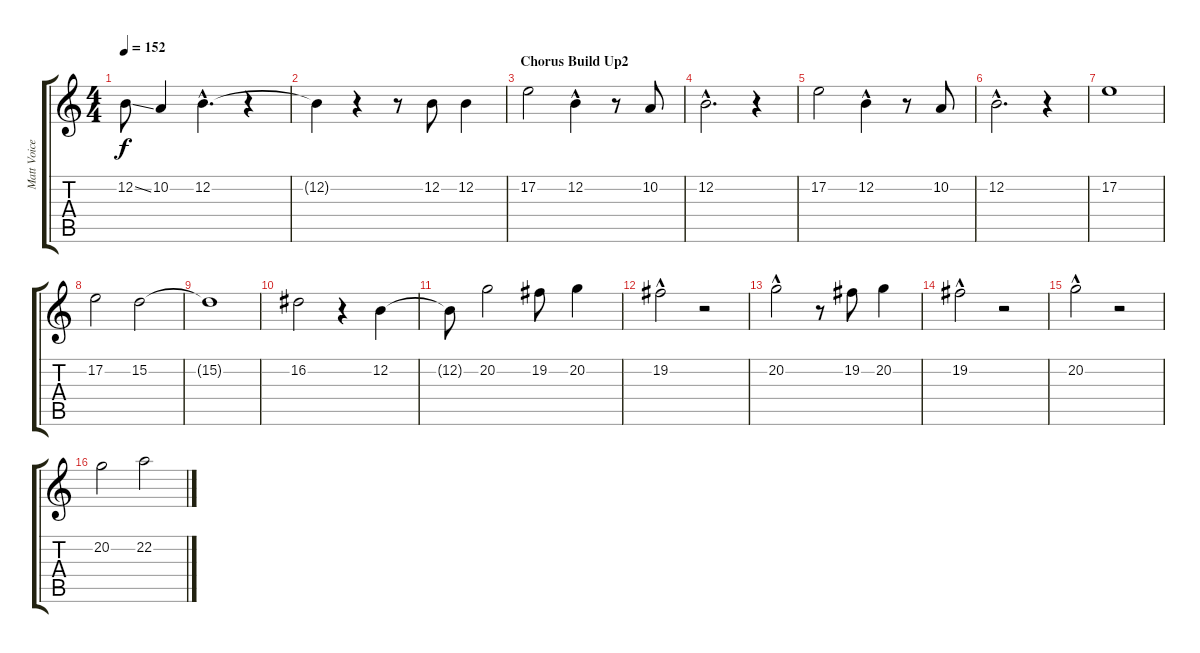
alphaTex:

\track ("Matt Voice" "Matt Voice") {instrument synthvoice}
\staff {score tabs}
\tuning (E4 B3 G3 D3 A2 E2) {hide}
\ts (4 4)
\tempo 152
\clef g2
\ks c
12.2{ss}.8{dy f} 10.2.4 12.2{hac}.4{d} r.4 |
12.2{t}.4 r.4 r.8 12.2.8 12.2.4 |
\section ("" "Chorus Build Up2")
17.2.2 12.2{hac}.4 r.8 10.2.8 |
12.2{hac}.2{d} r.4 |
17.2.2 12.2{hac}.4 r.8 10.2.8 |
12.2{hac}.2{d} r.4 |
17.2.1 |
17.2.2 15.2.2 |
15.2{t}.1 |
16.2.2 r.4 12.2.4 |
12.2{t}.8 20.2.2 19.2.8 20.2.4 |
19.2{hac}.2 r.2 |
20.2{hac}.2 r.8 19.2.8 20.2.4 |
19.2{hac}.2 r.2 |
20.2{hac}.2 r.2 |
20.2.2 22.2.2
